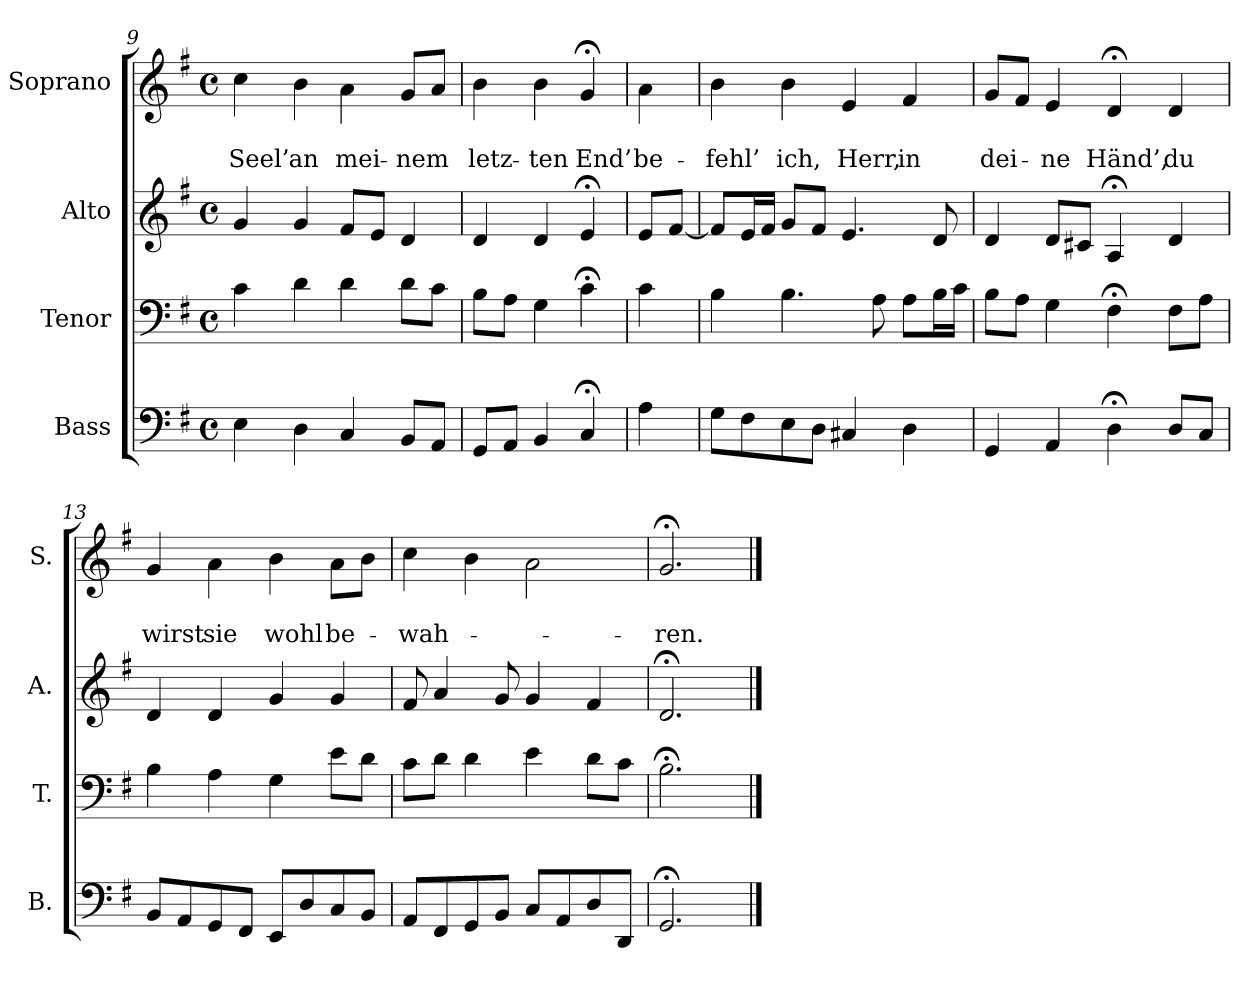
**kern	**kern	**kern	**kern	**text	**text
*part4	*part3	*part2	*part1	*part1	*part1
*staff4	*staff3	*staff2	*staff1	*staff1	*staff1
*I"Bass	*I"Tenor	*I"Alto	*I"Soprano	*	*
*I'B.	*I'T.	*I'A.	*I'S.	*	*
*clefF4	*clefF4	*clefG2	*clefG2	*	*
*k[f#]	*k[f#]	*k[f#]	*k[f#]	*	*
*G:	*G:	*G:	*G:	*	*
*M4/4	*M4/4	*M4/4	*M4/4	*	*
*met(c)	*met(c)	*met(c)	*met(c)	*	*
=9	=9	=9	=9	=9	=9
4E\	4c\	4g/	4cc\	.	Seel’
4D\	4d\	4g/	4b\	.	an
4C/	4d\	8f#/L	4a\	.	mei-
.	.	8e/J	.	.	.
8BB/L	8d\L	4d/	8g/L	.	-nem
8AA/J	8c\J	.	8a/J	.	.
=10	=10	=10	=10	=10	=10
8GG/L	8B\L	4d/	4b\	.	letz-
8AA/J	8A\J	.	.	.	.
4BB/	4G\	4d/	4b\	.	-ten
4C;</	4c;<\	4e;</	4g;</	.	End’
!!LO:PB:g=z
=10a	=10a	=10a	=10a	=10a	=10a
4A\	4c\	8e/L	4a\	.	be-
.	.	[8f#/J	.	.	.
=11	=11	=11	=11	=11	=11
8G\L	4B\	8f#/L]	4b\	.	-fehl’
8F#\	.	16e/L	.	.	.
.	.	16f#/JJ	.	.	.
8E\	4.B\	8g/L	4b\	.	ich,
8D\J	.	8f#/J	.	.	.
4C#X/	.	4.e/	4e/	.	Herr,
.	8A\	.	.	.	.
4D\	8A\L	.	4f#/	.	in
.	16B\L	8d/	.	.	.
.	16c\JJ	.	.	.	.
=12	=12	=12	=12	=12	=12
4GG/	8B\L	4d/	8g/L	.	dei-
.	8A\J	.	8f#/J	.	.
4AA/	4G\	8d/L	4e/	.	-ne
.	.	8c#X/J	.	.	.
4D;<\	4F#;<\	4A;</	4d;</	.	Händ’,
8D/L	8F#\L	4d/	4d/	.	du
8C/J	8A\J	.	.	.	.
=13	=13	=13	=13	=13	=13
8BB/L	4B\	4d/	4g/	.	wirst
8AA/	.	.	.	.	.
8GG/	4A\	4d/	4a\	.	sie
8FF#/J	.	.	.	.	.
8EE/L	4G\	4g/	4b\	.	wohl
8D/	.	.	.	.	.
8C/	8e\L	4g/	8a\L	.	be-
8BB/J	8d\J	.	8b\J	.	.
=14	=14	=14	=14	=14	=14
8AA/L	8c\L	8f#/	4cc\	.	-wah-
8FF#/	8d\J	4a/	.	.	.
8GG/	4d\	.	4b\	.	.
8BB/J	.	8g/	.	.	.
8C/L	4e\	4g/	2a\	.	.
8AA/	.	.	.	.	.
8D/	8d\L	4f#/	.	.	.
8DD/J	8c\J	.	.	.	.
=15	=15	=15	=15	=15	=15
2.GG;</	2.B;<\	2.d;</	2.g;</	.	-ren.
==	==	==	==	==	==
*-	*-	*-	*-	*-	*-
